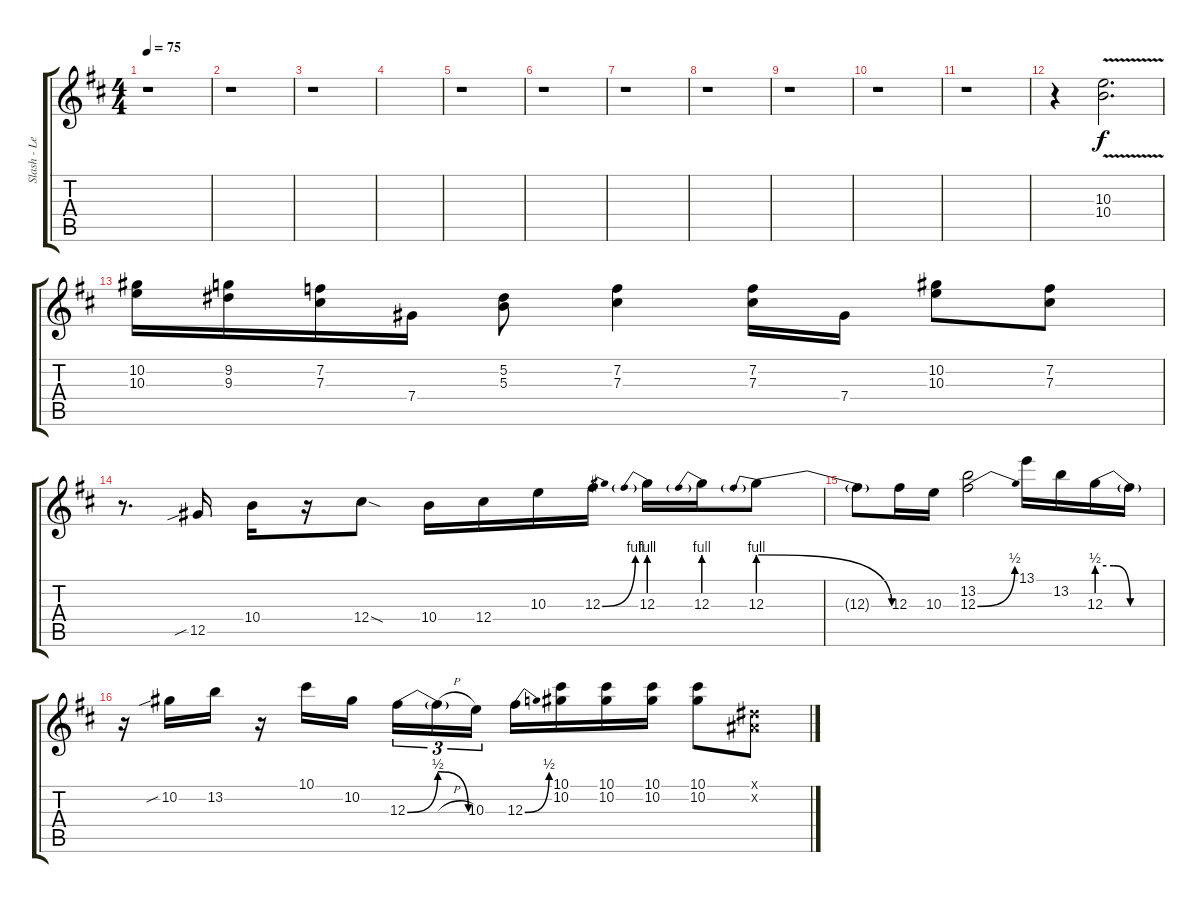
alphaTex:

\track ("Slash - Lead Guitar" "Slash - Le") {instrument distortionguitar}
\staff {score tabs}
\tuning (Eb4 Bb3 Gb3 Db3 Ab2 Db2) {hide}
\ts (4 4)
\tempo 75
\clef g2
\ks d
r.1{dy f} |
r.1 |
r.1 |
|
r.1 |
r.1 |
r.1 |
r.1 |
r.1 |
r.1 |
r.1 |
r.4 (10.3{v} 10.4{v}).2{d} |
(10.2 10.3).16 (9.2 9.3).16 (7.2 7.3).16 7.4.16 (5.2 5.3).8 (7.2 7.3).4 (7.2 7.3).16 7.4.16 (10.2 10.3).8 (7.2 7.3).8 |
r.8{d} 12.5{sib}.16 10.4.16 r.16 12.4{sod}.8 10.4.16 12.4.16 10.3.16 12.3{be (bend 0 0 60 4)}.16 12.3{be (prebend 0 4 60 4)}.16 12.3{be (prebend 0 4 60 4)}.16 12.3{be (prebendrelease 0 4 60 0)}.8 |
12.3{t}.8 12.3.16 10.3.16 (13.2 12.3{be (bend 0 0 60 2)}).2 13.1.16 13.2.16 12.3{be (custom 0 2 15 2 30 0 60 0)}.16 12.3{t}.16 |
r.16 10.2{sib}.16 13.2.16 r.16 10.1.16 10.2.16{beam splitsecondary} 12.3{be (bendrelease 0 0 30 2 30 2 60 0)}.16{tu (3 2)} 12.3{h t}.16{tu (3 2)} 10.3.16{tu (3 2)} 12.3{be (bend 0 0 60 2)}.16 (10.1 10.2).16 (10.1 10.2).16 (10.1 10.2).16 (10.1 10.2).8 (0.1{x} 0.2{x}).8
